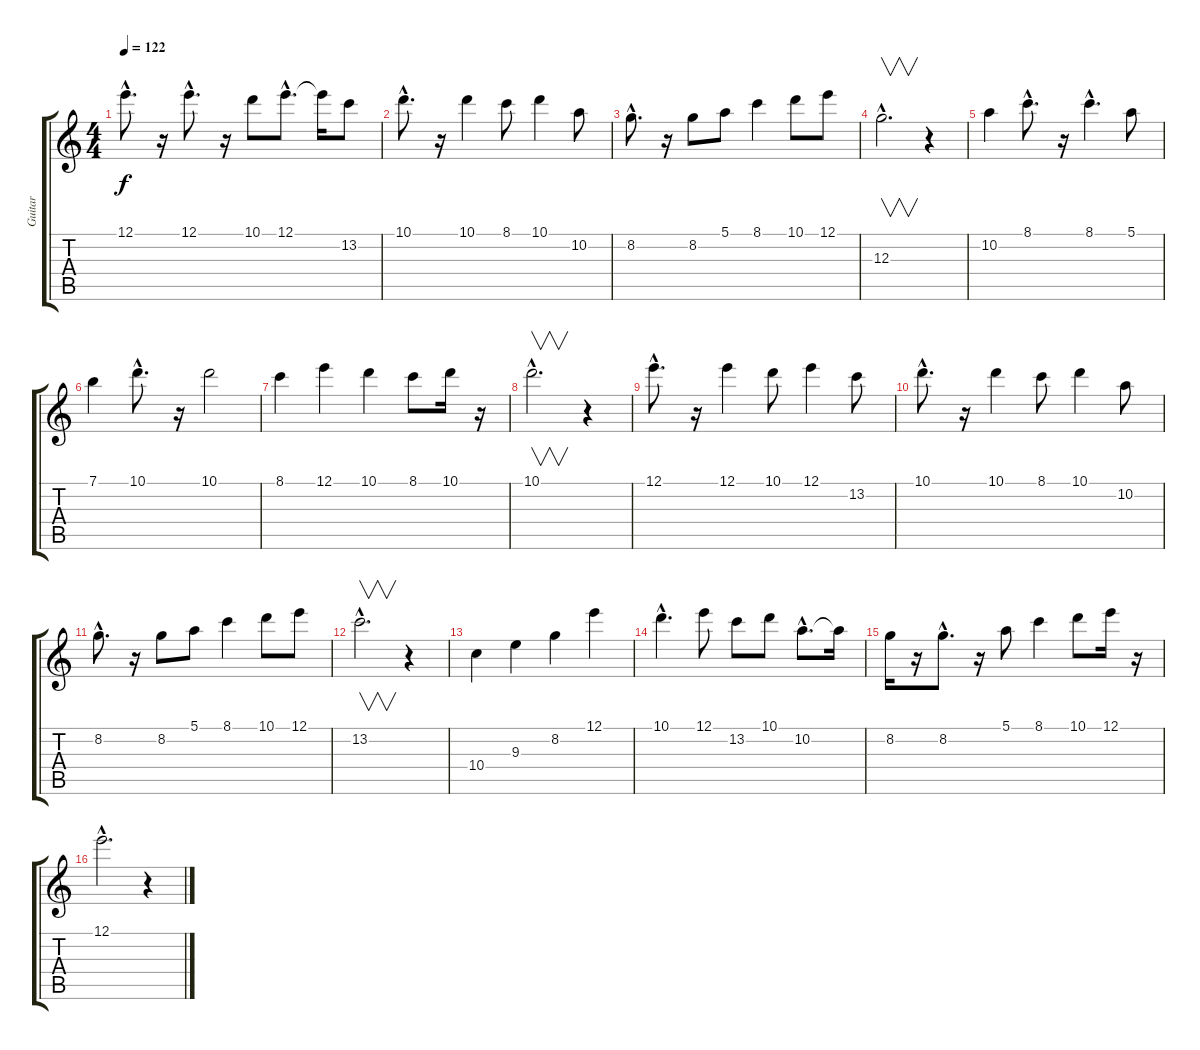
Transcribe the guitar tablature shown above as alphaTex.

\track ("Guitar" "Guitar") {instrument overdrivenguitar}
\staff {score tabs}
\tuning (E4 B3 G3 D3 A2 E2) {hide}
\ts (4 4)
\tempo 122
\clef g2
\ks c
12.1{hac}.8{d dy f} r.16 12.1{hac}.8{d} r.16 10.1.8 12.1{hac}.8{d} 12.1{t}.16 13.2.8 |
10.1{hac}.8{d} r.16 10.1.4 8.1.8 10.1.4 10.2.8 |
8.2{hac}.8{d} r.16 8.2.8 5.1.8 8.1.4 10.1.8 12.1.8 |
12.3{hac}.2{v d} r.4 |
10.2.4 8.1{hac}.8{d} r.16 8.1{hac}.4{d} 5.1.8 |
7.1.4 10.1{hac}.8{d} r.16 10.1.2 |
8.1.4 12.1.4 10.1.4 8.1.8 10.1.16 r.16 |
10.1{hac}.2{v d} r.4 |
12.1{hac}.8{d} r.16 12.1.4 10.1.8 12.1.4 13.2.8 |
10.1{hac}.8{d} r.16 10.1.4 8.1.8 10.1.4 10.2.8 |
8.2{hac}.8{d} r.16 8.2.8 5.1.8 8.1.4 10.1.8 12.1.8 |
13.2{hac}.2{v d} r.4 |
10.4.4 9.3.4 8.2.4 12.1.4 |
10.1{hac}.4{d} 12.1.8 13.2.8 10.1.8 10.2{hac}.8{d} 10.2{t}.16 |
8.2.16 r.16 8.2{hac}.8{d} r.16 5.1.8 8.1.4 10.1.8 12.1.16 r.16 |
12.1{hac}.2{d} r.4
